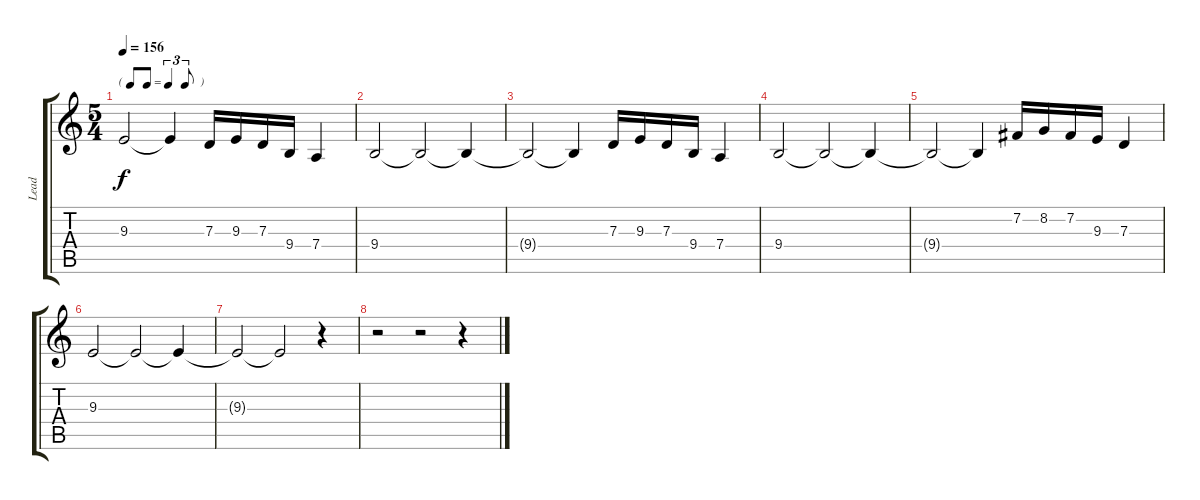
\track ("Lead" "Lead") {instrument tenorsax}
\staff {score tabs}
\tuning (E4 B3 G3 D3 A2 E2) {hide}
\ts (5 4)
\tf triplet8th
\tempo 156
\clef g2
\ks c
9.3{t}.2{dy f} 9.3{t}.4 7.3.16 9.3.16 7.3.16 9.4.16 7.4.4 |
9.4.2 9.4{t}.2 9.4{t}.4 |
9.4{t}.2 9.4{t}.4 7.3.16 9.3.16 7.3.16 9.4.16 7.4.4 |
9.4.2 9.4{t}.2 9.4{t}.4 |
9.4{t}.2 9.4{t}.4 7.2.16 8.2.16 7.2.16 9.3.16 7.3.4 |
9.3.2 9.3{t}.2 9.3{t}.4 |
9.3{t}.2 9.3{t}.2 r.4 |
r.2 r.2 r.4
